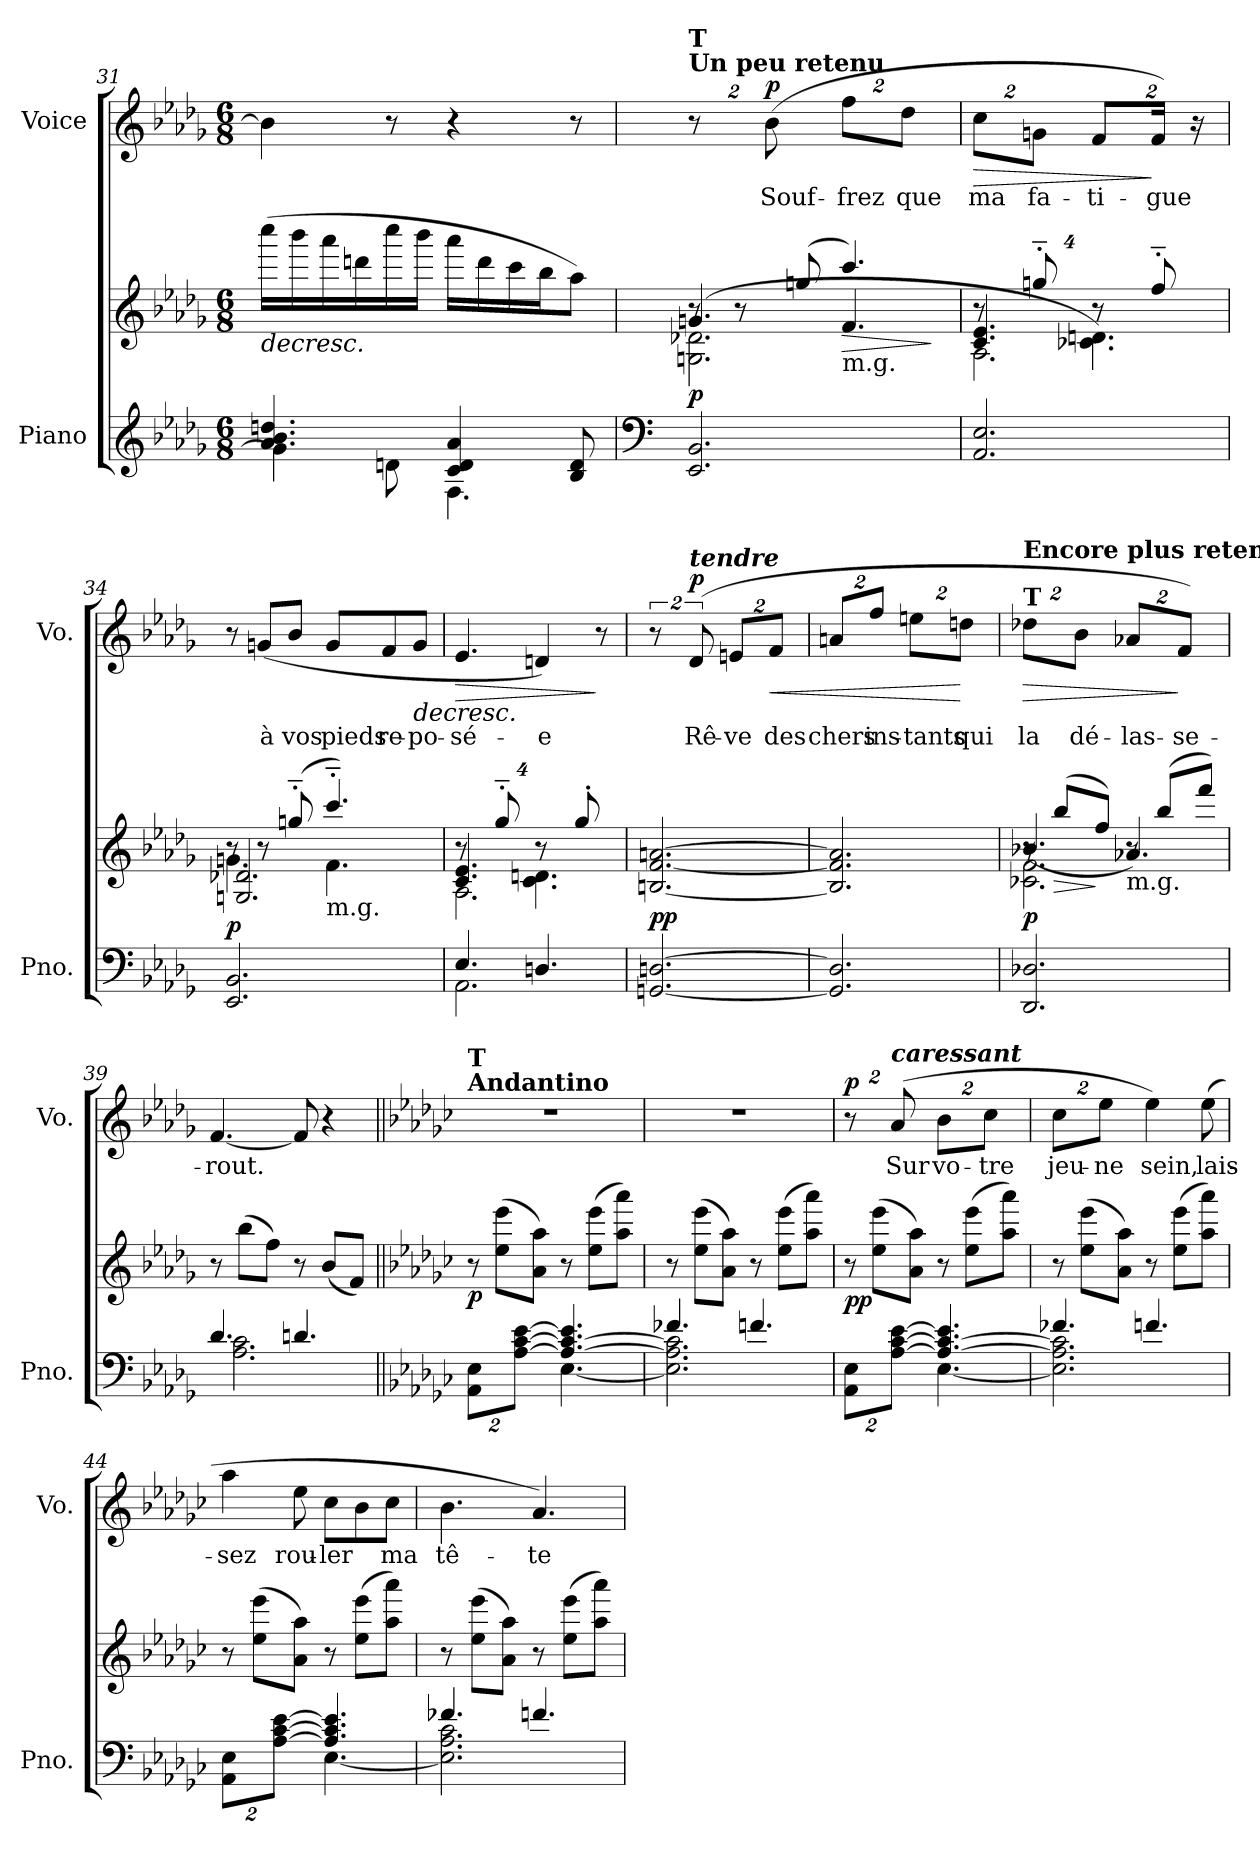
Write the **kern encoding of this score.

**kern	**kern	**dynam	**kern	**text	**dynam
*part2	*part2	*part2	*part1	*part1	*part1
*staff3	*staff2	*staff2/3	*staff1	*staff1	*staff1
*I"Piano	*	*	*I"Voice	*	*
*I'Pno.	*	*	*I'Vo.	*	*
*clefG2	*clefG2	*	*clefG2	*	*
*k[b-e-a-d-g-]	*k[b-e-a-d-g-]	*	*k[b-e-a-d-g-]	*	*
*M6/8	*M6/8	*	*M6/8	*	*
=31	=31	=31	=31	=31	=31
*^	*	*	*	*	*
!	!	!	!LO:HP:b	!	!	!
4.a-/ 4.b-/ 4.ddn/	4g\]	(>16cccc\LL	>	4b-\]	.	.
.	.	16bbb-\	.	.	.	.
.	.	16aaa-\	.	.	.	.
.	.	16dddn\	.	.	.	.
.	8dn\	16cccc\	.	8r	.	.
.	.	16bbb-\JJ	.	.	.	.
4c/ 4d/ 4a-/	4.F\	16aaa-\LL	.	4r	.	.
.	.	16ddd\	.	.	.	.
.	.	16ccc\	.	.	.	.
.	.	16bb-\J	.	.	.	.
8B-/ 8d/	.	8aa-\J)	.	8r	.	.
*v	*v	*	*	*	*	*
=32	=32	=32	=32	=32	=32
*clefF4	*	*	*	*	*
*	*^	*	*	*	*
*	*	*^	*	*	*	*
*	*	*	*	*	*Xbrackettup	*	*
!	!	!	!	!	!LO:TX:a:B:t=Un peu retenu	!	!
!	!	!	!	!	!LO:TX:a:B:t=T	!	!
!	!	!	!	!LO:DY:a=2	!	!	!
2.EE-/ 2.BB-/	8r	(>4.gn/	2.Gn\ 2.d-X\	p	16%3r	.	.
.	8r	.	.	.	.	.	.
!	!	!	!	!	!	!LO:LY:b	!LO:DY:a
.	.	.	.	.	(>16%3b-\	Souf-	p
.	(>8ggn/	.	.	.	.	.	.
!	!LO:TX:b:t=m.g.	!	!	!	!	!	!
!	!	!	!	!LO:HP:b	!	!LO:LY:b	!
.	4.ccc/)	4.f/	.	>	16%3ff\L	-frez	.
!	!	!	!	!	!	!LO:LY:b	!
.	.	.	.	.	16%3dd-\J	que	.
*	*v	*v	*v	*	*	*	*
.	.	]	.	.	.
!!LO:LB:g=z
=33	=33	=33	=33	=33	=33
*	*Xbrackettup	*	*	*	*
*	*^	*	*	*	*
*	*	*^	*	*	*	*
!	!	!	!	!	!	!LO:LY:b	!LO:HP:b
2.AA-/ 2.E-/	16%3r	4.c/ 4.e-/	2.A-\	.	16%3cc\L	ma	>
!	!	!	!	!	!	!LO:LY:b	!
.	16%3ggn~'/	.	.	.	16%3gn\J	fa-	.
!	!	!	!	!	!	!LO:LY:b	!
.	16%3r	4.c-X\ 4.dn\)	.	.	16%3f/L	-ti-	.
!	!	!	!	!	!	!LO:LY:b	!
.	16%3ff~'/	.	.	.	32%3f/Jk)	-gue	]
.	.	.	.	.	32%3r	.	.
=34	=34	=34	=34	=34	=34	=34	=34
!	!	!	!	!LO:DY:a=2	!	!	!
2.EE-/ 2.BB-/	8r	4.gn\	2.Gn/ 2.d-X/	p	8r	.	.
!	!	!	!	!	!	!LO:LY:b	!
.	8r	.	.	.	(>8gn/L	à	.
!	!	!	!	!	!	!LO:LY:b	!
.	(>8ggn~'/	.	.	.	8b-/J	vos	.
!	!LO:TX:b:t=m.g.	!	!	!	!	!	!
!	!	!	!	!	!	!LO:LY:b	!
.	4.ccc~'/)	4.f\	.	.	8g/L	pieds	.
!	!	!	!	!	!	!LO:LY:b	!
.	.	.	.	.	8f/	re-	.
!	!	!	!	!	!	!LO:LY:b	!LO:HP:b
.	.	.	.	.	8g/J	-po-	>
=35	=35	=35	=35	=35	=35	=35	=35
*^	*	*	*	*	*	*	*
!	!	!	!	!	!	!	!LO:LY:b	!LO:HP:b
4.E-/	2.AA-\	16%3r	4.c/ 4.e-/	2.A-\	.	4.e-/	-sé-	>
.	.	16%3gg-~'/	.	.	.	.	.	.
!	!	!	!	!	!	!	!LO:LY:b	!
4.Dn/	.	16%3r	4.c\ 4.dn\	.	.	4dn/)	-e	.
.	.	16%3gg-'/	.	.	.	.	.	.
.	.	.	.	.	.	8r	.	] ]
*v	*v	*	*	*	*	*	*	*
*	*v	*v	*v	*	*	*	*
=36	=36	=36	=36	=36	=36
*	*	*	*brackettup	*	*
!	!	!LO:DY:a=2	!	!	!
[2.GGn/ [2.Dn/	[2.Bn/ [2.f/ [2.an/	pp	16%3r	.	.
!	!	!	!LO:TX:a:Bi:t=tendre	!	!
!	!	!	!	!LO:LY:b	!LO:DY:a
.	.	.	(>16%3d-/	Rê-	p
!	!	!	!	!LO:LY:b	!
.	.	.	16%3en/L	-ve	.
!	!	!	!	!LO:LY:b	!LO:HP:b
.	.	.	16%3f/J	des	<
=37	=37	=37	=37	=37	=37
!	!	!	!	!LO:LY:b	!
2.GG/] 2.D/]	2.B/] 2.f/] 2.a/]	.	16%3an/L	chers	.
!	!	!	!	!LO:LY:b	!
.	.	.	16%3ff/J	ins-	.
!	!	!	!	!LO:LY:b	!
.	.	.	16%3een\L	-tants	.
!	!	!	!	!LO:LY:b	!
.	.	.	16%3ddn\J	qui	[
!!LO:PB:g=z
=38	=38	=38	=38	=38	=38
*	*^	*	*	*	*
*	*	*^	*	*	*	*
!	!	!	!	!	!LO:TX:a:B:t=Encore plus retenu	!	!
!	!	!	!	!	!LO:TX:a:B:t=T	!	!
!	!	!	!	!LO:DY:a=2	!	!LO:LY:b	!LO:HP:b
2.DD-/ 2.D-X/	8r	(>4.b-X/	2.c-X\ 2.f\	p	16%3dd-X\L	la	>
!	!	!	!	!LO:HP:b	!	!	!
.	(>8bb-/L	.	.	>	.	.	.
!	!	!	!	!	!	!LO:LY:b	!
.	.	.	.	.	16%3b-\J	dé-	.
.	8ff/J)	.	.	]	.	.	.
!	!LO:TX:b:t=m.g.	!	!	!	!	!	!
!	!	!	!	!	!	!LO:LY:b	!
.	8r	4.a-X/)	.	.	16%3a-X/L	-las-	.
.	(>8bb-/L	.	.	.	.	.	.
!	!	!	!	!	!	!LO:LY:b	!
.	.	.	.	.	16%3f/J)	-se-	]
.	8fff/J)	.	.	.	.	.	.
*	*v	*v	*v	*	*	*	*
=39	=39	=39	=39	=39	=39
*^	*	*	*	*	*
!	!	!	!	!	!LO:LY:b	!
4.d-/	2.A-\ 2.c\	8r	.	[4.f/	-rout.	.
.	.	(>8bb-\L	.	.	.	.
.	.	8ff\J)	.	.	.	.
4.dn/	.	8r	.	8f/]	.	.
.	.	(<8b-/L	.	4r	.	.
.	.	8f/J)	.	.	.	.
=40||	=40||	=40||	=40||	=40||	=40||	=40||
*k[b-e-a-d-g-c-]	*	*k[b-e-a-d-g-c-]	*	*k[b-e-a-d-g-c-]	*	*
*Xbrackettup	*	*	*	*	*	*
!	!	!	!	!LO:TX:a:B:t=Andantino	!	!
!	!	!	!	!LO:TX:a:B:t=T	!	!
!	!	!	!LO:DY:b	!	!	!
16%3AA-\ 16%3E-\L	4.ryy	8r	p	2.r	.	.
.	.	(>8ee-\ 8eee-\L	.	.	.	.
[16%3A-\ [16%3c-\ [16%3e-\J	.	.	.	.	.	.
.	.	8a-\ 8aa-\J)	.	.	.	.
4.A-/_ 4.c-/_ 4.e-/]	[4.E-\	8r	.	.	.	.
.	.	(>8ee-\ 8eee-\L	.	.	.	.
.	.	8aa-\ 8aaa-\J)	.	.	.	.
=41	=41	=41	=41	=41	=41	=41
4.f-X/	2.E-\] 2.A-\] 2.c-\]	8r	.	2.r	.	.
.	.	(>8ee-\ 8eee-\L	.	.	.	.
.	.	8a-\ 8aa-\J)	.	.	.	.
4.fn/	.	8r	.	.	.	.
.	.	(>8ee-\ 8eee-\L	.	.	.	.
.	.	8aa-\ 8aaa-\J)	.	.	.	.
*v	*v	*	*	*	*	*
.	.	]	.	.	.
=42	=42	=42	=42	=42	=42
*^	*	*	*	*	*
*	*	*	*	*Xbrackettup	*	*
!	!	!	!LO:DY:b	!	!	!LO:DY:a
16%3AA-\ 16%3E-\L	4.ryy	8r	pp	16%3r	.	p
.	.	(>8ee-\ 8eee-\L	.	.	.	.
!	!	!	!	!LO:TX:a:Bi:t=caressant	!	!
!	!	!	!	!	!LO:LY:b	!
[16%3A-\ [16%3c-\ [16%3e-\J	.	.	.	(>16%3a-/	Sur	.
.	.	8a-\ 8aa-\J)	.	.	.	.
!	!	!	!	!	!LO:LY:b	!
4.A-/_ 4.c-/_ 4.e-/]	[4.E-\	8r	.	16%3b-\L	vo-	.
.	.	(>8ee-\ 8eee-\L	.	.	.	.
!	!	!	!	!	!LO:LY:b	!
.	.	.	.	16%3cc-\J	-tre	.
.	.	8aa-\ 8aaa-\J)	.	.	.	.
!!LO:LB:g=z
=43	=43	=43	=43	=43	=43	=43
!	!	!	!	!	!LO:LY:b	!
4.f-X/	2.E-\] 2.A-\] 2.c-\]	8r	.	16%3cc-\L	jeu-	.
.	.	(>8ee-\ 8eee-\L	.	.	.	.
!	!	!	!	!	!LO:LY:b	!
.	.	.	.	16%3ee-\J	-ne	.
.	.	8a-\ 8aa-\J)	.	.	.	.
!	!	!	!	!	!LO:LY:b	!
4.fn/	.	8r	.	4ee-\)	sein,	.
.	.	(>8ee-\ 8eee-\L	.	.	.	.
!	!	!	!	!	!LO:LY:b	!
.	.	8aa-\ 8aaa-\J)	.	(>8ee-\	lais-	.
=44	=44	=44	=44	=44	=44	=44
!	!	!	!	!	!LO:LY:b	!
16%3AA-\ 16%3E-\L	4.ryy	8r	.	4aa-\	-sez	.
.	.	(>8ee-\ 8eee-\L	.	.	.	.
[16%3A-\ [16%3c-\ [16%3e-\J	.	.	.	.	.	.
!	!	!	!	!	!LO:LY:b	!
.	.	8a-\ 8aa-\J)	.	8ee-\	rou-	.
!	!	!	!	!	!LO:LY:b	!
4.A-/] 4.c-/] 4.e-/]	[4.E-\	8r	.	8cc-\L	-ler	.
.	.	(>8ee-\ 8eee-\L	.	8b-\	.	.
!	!	!	!	!	!LO:LY:b	!
.	.	8aa-\ 8aaa-\J)	.	8cc-\J	ma	.
=45	=45	=45	=45	=45	=45	=45
!	!	!	!	!	!LO:LY:b	!
4.f-X/	2.E-\] 2.A-\ 2.c-\	8r	.	4.b-\	tê-	.
.	.	(>8ee-\ 8eee-\L	.	.	.	.
.	.	8a-\ 8aa-\J)	.	.	.	.
!	!	!	!	!	!LO:LY:b	!
4.fn/	.	8r	.	4.a-/)	-te	.
.	.	(>8ee-\ 8eee-\L	.	.	.	.
.	.	8aa-\ 8aaa-\J)	.	.	.	.
*v	*v	*	*	*	*	*
=	=	=	=	=	=
*-	*-	*-	*-	*-	*-
